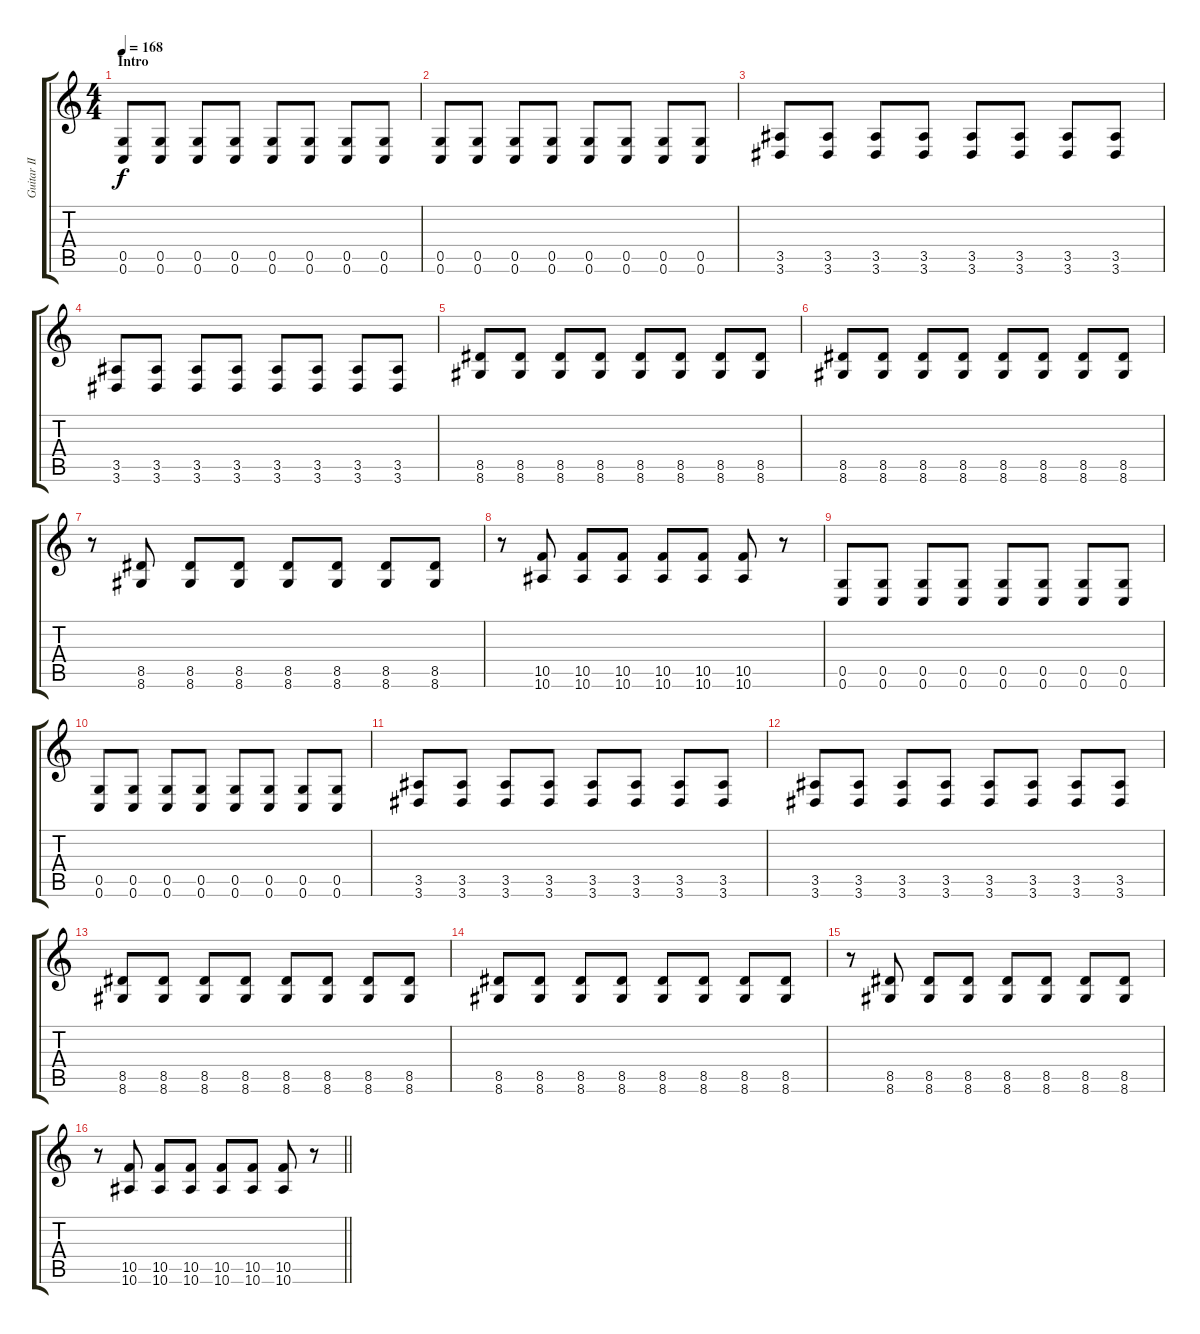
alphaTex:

\track ("Guitar II" "Guitar II") {instrument overdrivenguitar}
\staff {score tabs}
\tuning (D4 A3 F3 C3 G2 C2) {hide}
\ts (4 4)
\section ("" "Intro")
\tempo 168
\clef g2
\ks c
(0.5 0.6).8{dy f instrument overdrivenguitar} (0.5 0.6).8 (0.5 0.6).8 (0.5 0.6).8 (0.5 0.6).8 (0.5 0.6).8 (0.5 0.6).8 (0.5 0.6).8 |
(0.5 0.6).8 (0.5 0.6).8 (0.5 0.6).8 (0.5 0.6).8 (0.5 0.6).8 (0.5 0.6).8 (0.5 0.6).8 (0.5 0.6).8 |
(3.5 3.6).8 (3.5 3.6).8 (3.5 3.6).8 (3.5 3.6).8 (3.5 3.6).8 (3.5 3.6).8 (3.5 3.6).8 (3.5 3.6).8 |
(3.5 3.6).8 (3.5 3.6).8 (3.5 3.6).8 (3.5 3.6).8 (3.5 3.6).8 (3.5 3.6).8 (3.5 3.6).8 (3.5 3.6).8 |
(8.5 8.6).8 (8.5 8.6).8 (8.5 8.6).8 (8.5 8.6).8 (8.5 8.6).8 (8.5 8.6).8 (8.5 8.6).8 (8.5 8.6).8 |
(8.5 8.6).8 (8.5 8.6).8 (8.5 8.6).8 (8.5 8.6).8 (8.5 8.6).8 (8.5 8.6).8 (8.5 8.6).8 (8.5 8.6).8 |
r.8 (8.5 8.6).8 (8.5 8.6).8 (8.5 8.6).8 (8.5 8.6).8 (8.5 8.6).8 (8.5 8.6).8 (8.5 8.6).8 |
r.8 (10.5 10.6).8 (10.5 10.6).8 (10.5 10.6).8 (10.5 10.6).8 (10.5 10.6).8 (10.5 10.6).8 r.8 |
(0.5 0.6).8 (0.5 0.6).8 (0.5 0.6).8 (0.5 0.6).8 (0.5 0.6).8 (0.5 0.6).8 (0.5 0.6).8 (0.5 0.6).8 |
(0.5 0.6).8 (0.5 0.6).8 (0.5 0.6).8 (0.5 0.6).8 (0.5 0.6).8 (0.5 0.6).8 (0.5 0.6).8 (0.5 0.6).8 |
(3.5 3.6).8 (3.5 3.6).8 (3.5 3.6).8 (3.5 3.6).8 (3.5 3.6).8 (3.5 3.6).8 (3.5 3.6).8 (3.5 3.6).8 |
(3.5 3.6).8 (3.5 3.6).8 (3.5 3.6).8 (3.5 3.6).8 (3.5 3.6).8 (3.5 3.6).8 (3.5 3.6).8 (3.5 3.6).8 |
(8.5 8.6).8 (8.5 8.6).8 (8.5 8.6).8 (8.5 8.6).8 (8.5 8.6).8 (8.5 8.6).8 (8.5 8.6).8 (8.5 8.6).8 |
(8.5 8.6).8 (8.5 8.6).8 (8.5 8.6).8 (8.5 8.6).8 (8.5 8.6).8 (8.5 8.6).8 (8.5 8.6).8 (8.5 8.6).8 |
r.8 (8.5 8.6).8 (8.5 8.6).8 (8.5 8.6).8 (8.5 8.6).8 (8.5 8.6).8 (8.5 8.6).8 (8.5 8.6).8 |
\barLineRight lightlight
r.8 (10.5 10.6).8 (10.5 10.6).8 (10.5 10.6).8 (10.5 10.6).8 (10.5 10.6).8 (10.5 10.6).8 r.8
